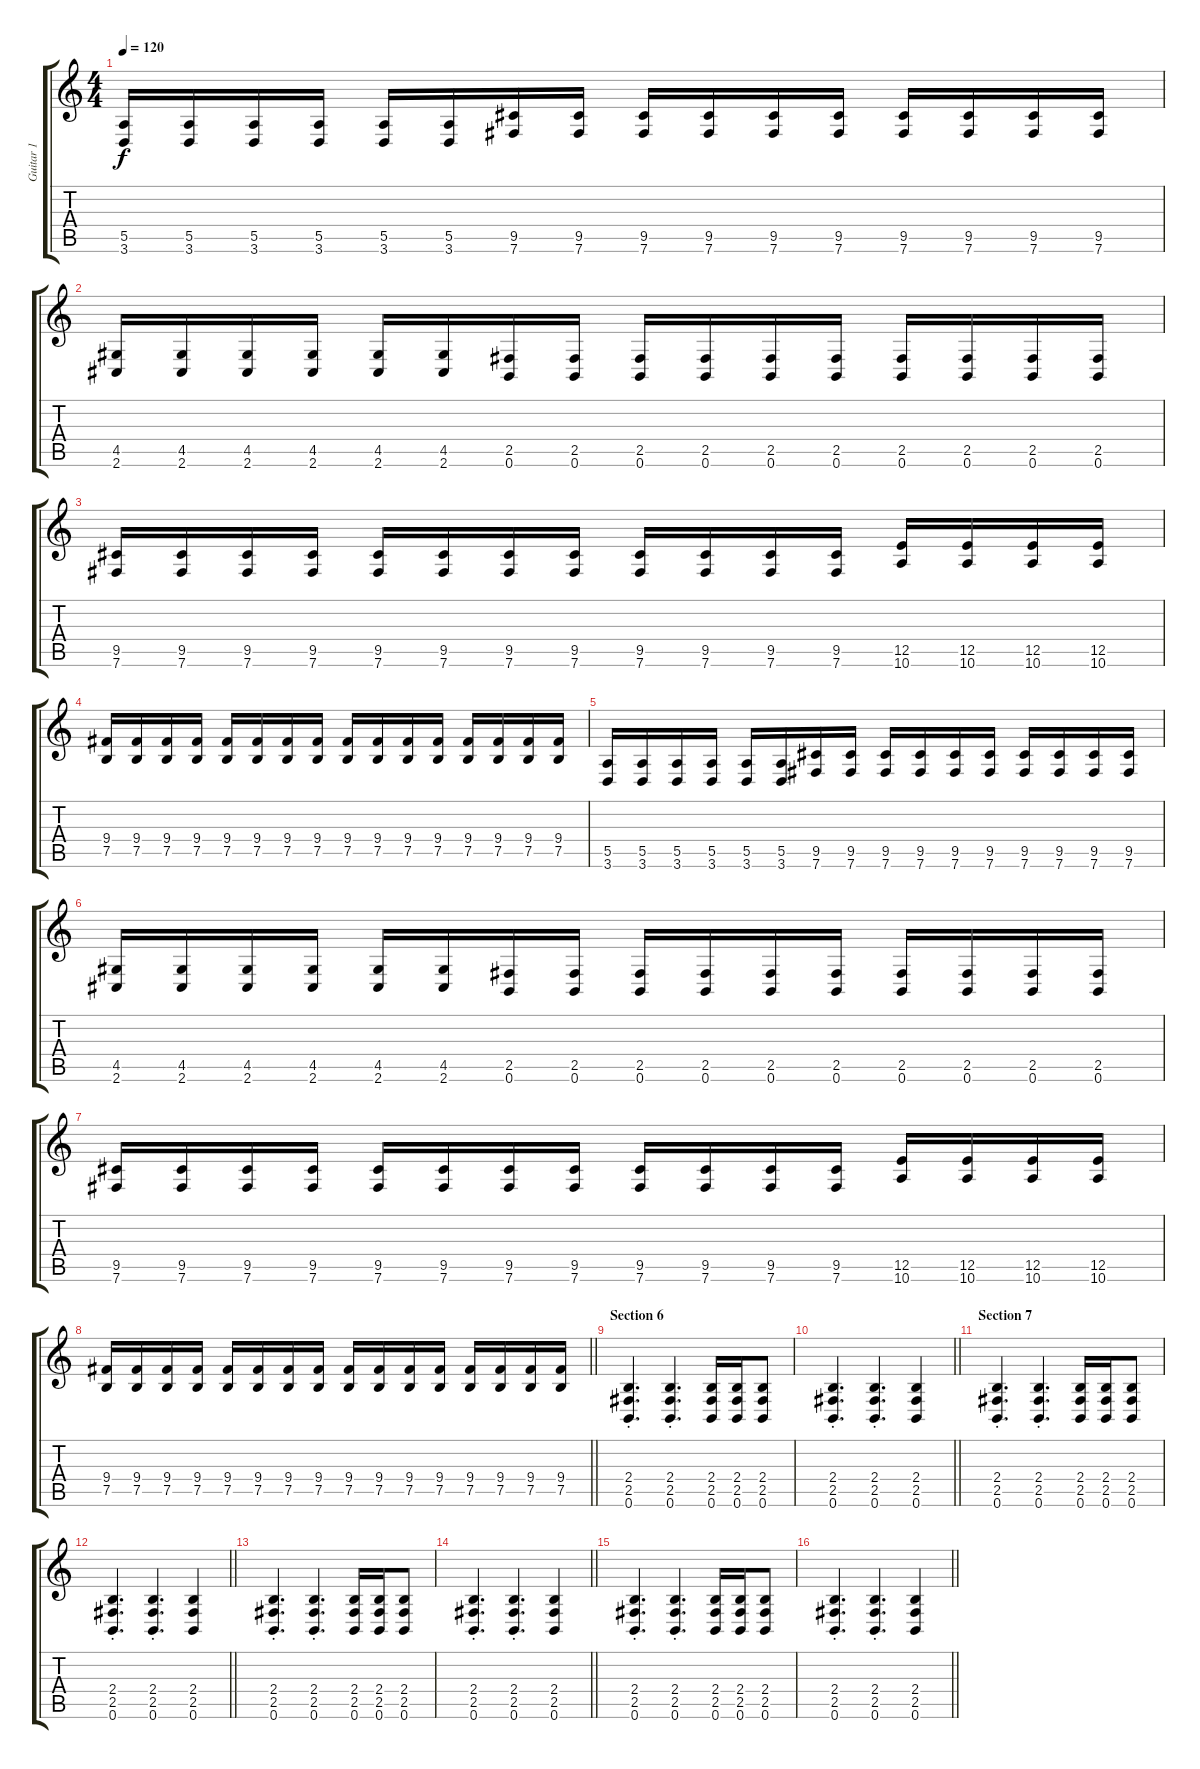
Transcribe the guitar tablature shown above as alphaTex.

\track ("Guitar 1" "Guitar 1") {instrument distortionguitar}
\staff {score tabs}
\tuning (B3 Gb3 D3 A2 E2 B1) {hide}
\ts (4 4)
\tempo 120
\clef g2
\ks c
(5.5 3.6).16{dy f} (5.5 3.6).16 (5.5 3.6).16 (5.5 3.6).16 (5.5 3.6).16 (5.5 3.6).16 (9.5 7.6).16 (9.5 7.6).16 (9.5 7.6).16 (9.5 7.6).16 (9.5 7.6).16 (9.5 7.6).16 (9.5 7.6).16 (9.5 7.6).16 (9.5 7.6).16 (9.5 7.6).16 |
(4.5 2.6).16 (4.5 2.6).16 (4.5 2.6).16 (4.5 2.6).16 (4.5 2.6).16 (4.5 2.6).16 (2.5 0.6).16 (2.5 0.6).16 (2.5 0.6).16 (2.5 0.6).16 (2.5 0.6).16 (2.5 0.6).16 (2.5 0.6).16 (2.5 0.6).16 (2.5 0.6).16 (2.5 0.6).16 |
(9.5 7.6).16 (9.5 7.6).16 (9.5 7.6).16 (9.5 7.6).16 (9.5 7.6).16 (9.5 7.6).16 (9.5 7.6).16 (9.5 7.6).16 (9.5 7.6).16 (9.5 7.6).16 (9.5 7.6).16 (9.5 7.6).16 (12.5 10.6).16 (12.5 10.6).16 (12.5 10.6).16 (12.5 10.6).16 |
(9.4 7.5).16 (9.4 7.5).16 (9.4 7.5).16 (9.4 7.5).16 (9.4 7.5).16 (9.4 7.5).16 (9.4 7.5).16 (9.4 7.5).16 (9.4 7.5).16 (9.4 7.5).16 (9.4 7.5).16 (9.4 7.5).16 (9.4 7.5).16 (9.4 7.5).16 (9.4 7.5).16 (9.4 7.5).16 |
(5.5 3.6).16 (5.5 3.6).16 (5.5 3.6).16 (5.5 3.6).16 (5.5 3.6).16 (5.5 3.6).16 (9.5 7.6).16 (9.5 7.6).16 (9.5 7.6).16 (9.5 7.6).16 (9.5 7.6).16 (9.5 7.6).16 (9.5 7.6).16 (9.5 7.6).16 (9.5 7.6).16 (9.5 7.6).16 |
(4.5 2.6).16 (4.5 2.6).16 (4.5 2.6).16 (4.5 2.6).16 (4.5 2.6).16 (4.5 2.6).16 (2.5 0.6).16 (2.5 0.6).16 (2.5 0.6).16 (2.5 0.6).16 (2.5 0.6).16 (2.5 0.6).16 (2.5 0.6).16 (2.5 0.6).16 (2.5 0.6).16 (2.5 0.6).16 |
(9.5 7.6).16 (9.5 7.6).16 (9.5 7.6).16 (9.5 7.6).16 (9.5 7.6).16 (9.5 7.6).16 (9.5 7.6).16 (9.5 7.6).16 (9.5 7.6).16 (9.5 7.6).16 (9.5 7.6).16 (9.5 7.6).16 (12.5 10.6).16 (12.5 10.6).16 (12.5 10.6).16 (12.5 10.6).16 |
\barLineRight lightlight
(9.4 7.5).16 (9.4 7.5).16 (9.4 7.5).16 (9.4 7.5).16 (9.4 7.5).16 (9.4 7.5).16 (9.4 7.5).16 (9.4 7.5).16 (9.4 7.5).16 (9.4 7.5).16 (9.4 7.5).16 (9.4 7.5).16 (9.4 7.5).16 (9.4 7.5).16 (9.4 7.5).16 (9.4 7.5).16 |
\section ("" "Section 6")
(2.4{st} 2.5{st} 0.6{st}).4{d} (2.4{st} 2.5{st} 0.6{st}).4{d} (2.4 2.5 0.6).16 (2.4 2.5 0.6).16 (2.4 2.5 0.6).8 |
\barLineRight lightlight
(2.4{st} 2.5{st} 0.6{st}).4{d} (2.4{st} 2.5{st} 0.6{st}).4{d} (2.4 2.5 0.6).4 |
\section ("" "Section 7")
(2.4{st} 2.5{st} 0.6{st}).4{d} (2.4{st} 2.5{st} 0.6{st}).4{d} (2.4 2.5 0.6).16 (2.4 2.5 0.6).16 (2.4 2.5 0.6).8 |
\barLineRight lightlight
(2.4{st} 2.5{st} 0.6{st}).4{d} (2.4{st} 2.5{st} 0.6{st}).4{d} (2.4 2.5 0.6).4 |
(2.4{st} 2.5{st} 0.6{st}).4{d} (2.4{st} 2.5{st} 0.6{st}).4{d} (2.4 2.5 0.6).16 (2.4 2.5 0.6).16 (2.4 2.5 0.6).8 |
\barLineRight lightlight
(2.4{st} 2.5{st} 0.6{st}).4{d} (2.4{st} 2.5{st} 0.6{st}).4{d} (2.4 2.5 0.6).4 |
(2.4{st} 2.5{st} 0.6{st}).4{d} (2.4{st} 2.5{st} 0.6{st}).4{d} (2.4 2.5 0.6).16 (2.4 2.5 0.6).16 (2.4 2.5 0.6).8 |
\barLineRight lightlight
(2.4{st} 2.5{st} 0.6{st}).4{d} (2.4{st} 2.5{st} 0.6{st}).4{d} (2.4 2.5 0.6).4
